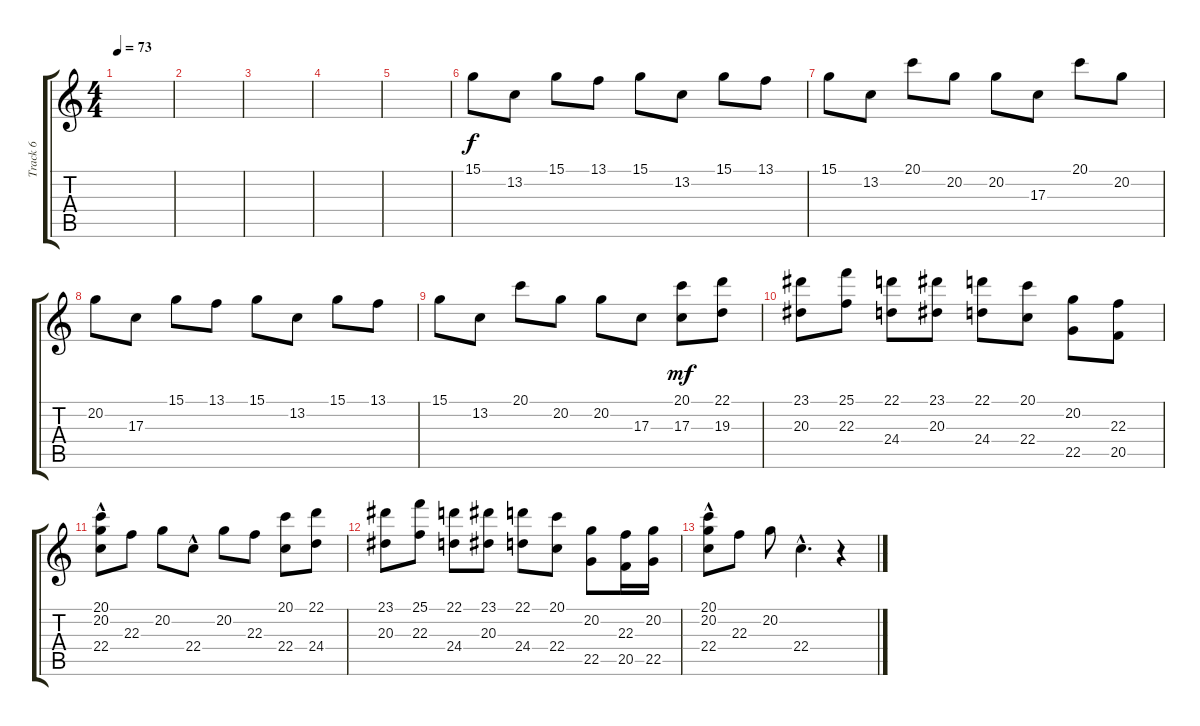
\track ("Track 6" "Track 6") {instrument harpsichord}
\staff {score tabs}
\tuning (E4 B3 G3 D3 A2 E2) {hide}
\ts (4 4)
\tempo 73
\clef g2
\ks c
|
|
|
|
|
15.1.8{volume 16 instrument electricpiano1} 13.2.8 15.1.8 13.1.8 15.1.8 13.2.8 15.1.8 13.1.8 |
15.1.8 13.2.8 20.1.8 20.2.8 20.2.8 17.3.8 20.1.8 20.2.8 |
20.2.8 17.3.8 15.1.8 13.1.8 15.1.8 13.2.8 15.1.8 13.1.8 |
15.1.8 13.2.8 20.1.8 20.2.8 20.2.8 17.3.8 (20.1 17.3).8{dy mf volume 10 instrument electricpiano2} (22.1 19.3).8 |
(23.1 20.3).8 (25.1 22.3).8 (22.1 24.4).8 (23.1 20.3).8 (22.1 24.4).8 (20.1 22.4).8 (20.2 22.5).8 (22.3 20.5).8 |
(20.1{hac} 20.2 22.4).8 22.3.8 20.2.8 22.4{hac}.8 20.2.8 22.3.8 (20.1 22.4).8 (22.1 24.4).8 |
(23.1 20.3).8 (25.1 22.3).8 (22.1 24.4).8 (23.1 20.3).8 (22.1 24.4).8 (20.1 22.4).8 (20.2 22.5).8 (22.3 20.5).16 (20.2 22.5).16 |
(20.1{hac} 20.2 22.4).8 22.3.8 20.2.8 22.4{hac}.4{d} r.4
